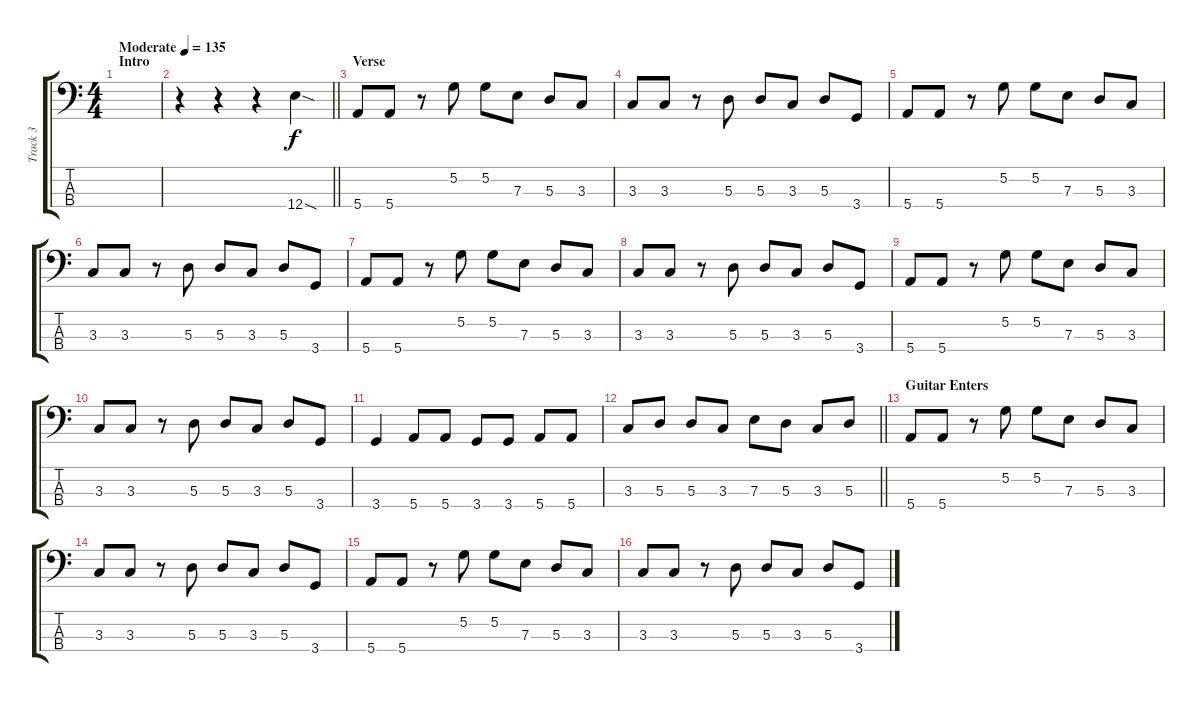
\track ("Track 3" "Track 3") {instrument electricbassfinger}
\staff {score tabs}
\tuning (G2 D2 A1 E1) {hide}
\ts (4 4)
\section ("" "Intro")
\tempo (135 "Moderate")
\clef f4
\ks c
|
\barLineRight lightlight
r.4 r.4 r.4 12.4{sod}.4 |
\section ("" "Verse")
5.4.8 5.4.8 r.8 5.2.8 5.2.8 7.3.8 5.3.8 3.3.8 |
3.3.8 3.3.8 r.8 5.3.8 5.3.8 3.3.8 5.3.8 3.4.8 |
5.4.8 5.4.8 r.8 5.2.8 5.2.8 7.3.8 5.3.8 3.3.8 |
3.3.8 3.3.8 r.8 5.3.8 5.3.8 3.3.8 5.3.8 3.4.8 |
5.4.8 5.4.8 r.8 5.2.8 5.2.8 7.3.8 5.3.8 3.3.8 |
3.3.8 3.3.8 r.8 5.3.8 5.3.8 3.3.8 5.3.8 3.4.8 |
5.4.8 5.4.8 r.8 5.2.8 5.2.8 7.3.8 5.3.8 3.3.8 |
3.3.8 3.3.8 r.8 5.3.8 5.3.8 3.3.8 5.3.8 3.4.8 |
3.4.4 5.4.8 5.4.8 3.4.8 3.4.8 5.4.8 5.4.8 |
\barLineRight lightlight
3.3.8 5.3.8 5.3.8 3.3.8 7.3.8 5.3.8 3.3.8 5.3.8 |
\section ("" "Guitar Enters")
5.4.8 5.4.8 r.8 5.2.8 5.2.8 7.3.8 5.3.8 3.3.8 |
3.3.8 3.3.8 r.8 5.3.8 5.3.8 3.3.8 5.3.8 3.4.8 |
5.4.8 5.4.8 r.8 5.2.8 5.2.8 7.3.8 5.3.8 3.3.8 |
3.3.8 3.3.8 r.8 5.3.8 5.3.8 3.3.8 5.3.8 3.4.8
